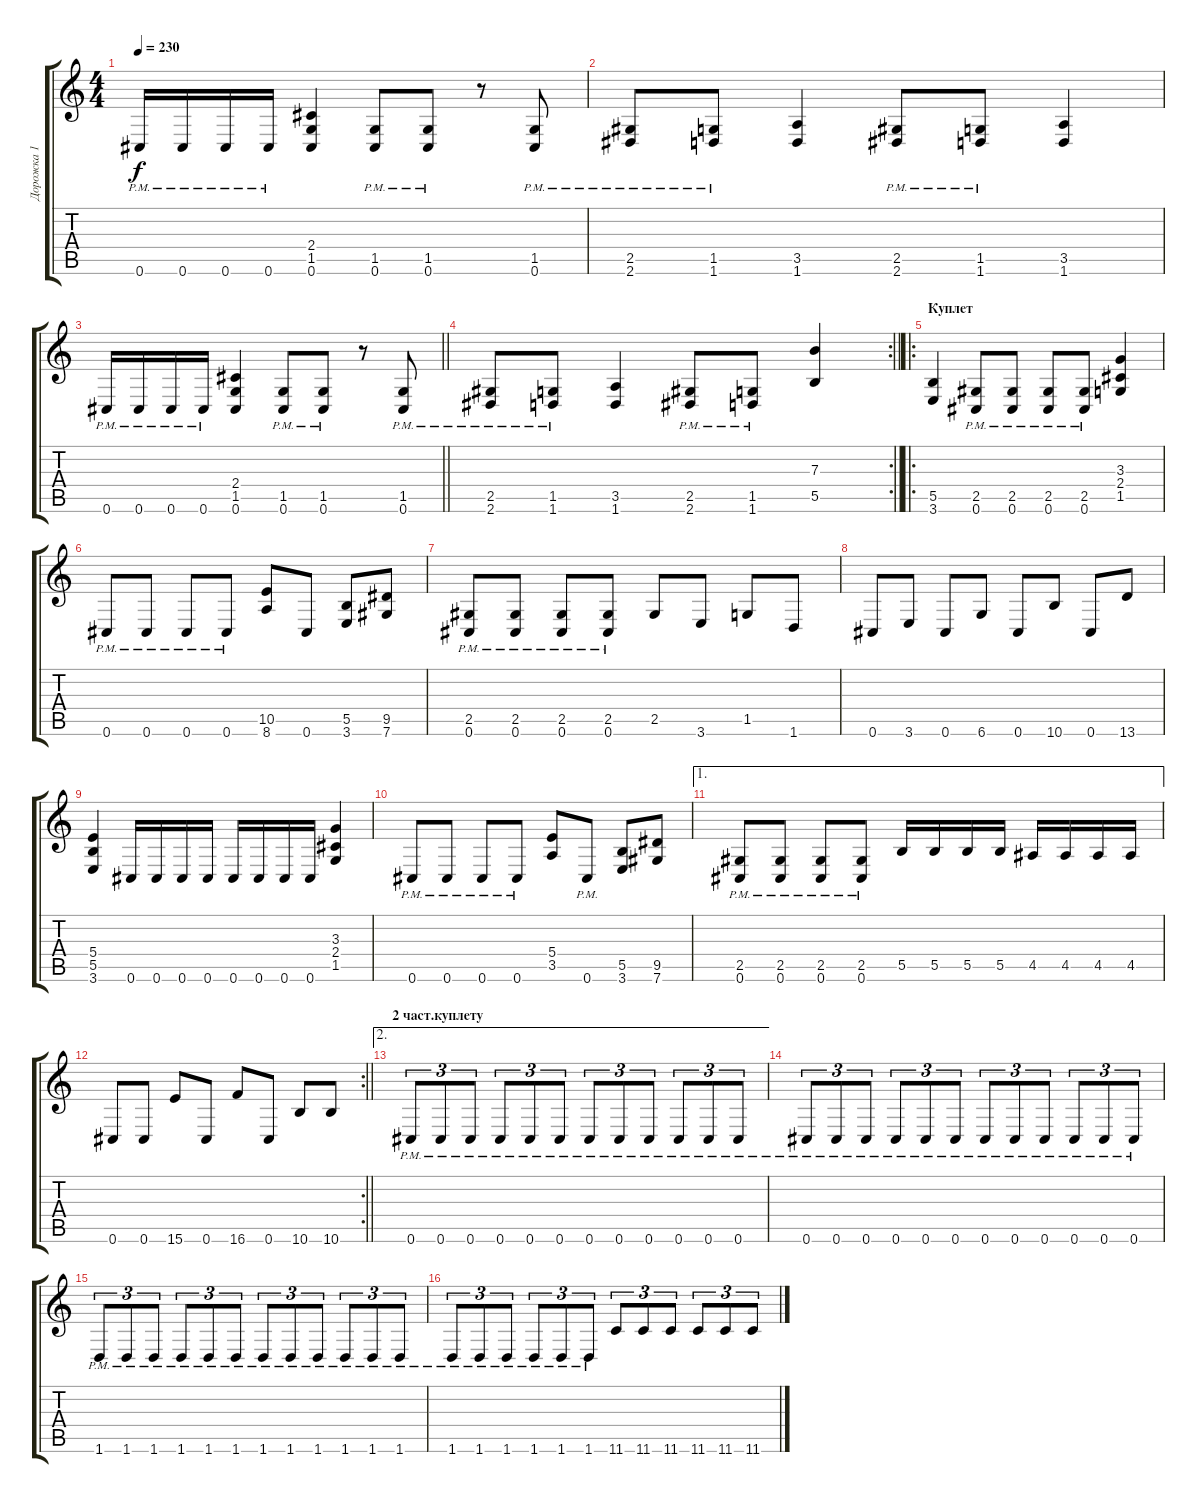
\track ("Дорожка 1" "Дорожка 1") {instrument distortionguitar}
\staff {score tabs}
\tuning (Db4 Ab3 E3 B2 Gb2 Db2) {hide}
\ts (4 4)
\tempo 230
\clef g2
\ks c
0.6{pm}.16{dy f} 0.6{pm}.16 0.6{pm}.16 0.6{pm}.16 (2.4 1.5 0.6).4 (1.5{pm} 0.6{pm}).8 (1.5{pm} 0.6{pm}).8 r.8 (1.5{pm} 0.6{pm}).8 |
(2.5{pm} 2.6{pm}).8 (1.5{pm} 1.6{pm}).8 (3.5 1.6).4 (2.5{pm} 2.6{pm}).8 (1.5{pm} 1.6{pm}).8 (3.5 1.6).4 |
\barLineRight lightlight
0.6{pm}.16 0.6{pm}.16 0.6{pm}.16 0.6{pm}.16 (2.4 1.5 0.6).4 (1.5{pm} 0.6{pm}).8 (1.5{pm} 0.6{pm}).8 r.8 (1.5{pm} 0.6{pm}).8 |
\rc 2
\section ("" "")
\barLineRight lightlight
(2.5{pm} 2.6{pm}).8 (1.5{pm} 1.6{pm}).8 (3.5 1.6).4 (2.5{pm} 2.6{pm}).8 (1.5{pm} 1.6{pm}).8 (7.3 5.5).4 |
\ro
\section ("" "Куплет")
(5.5 3.6).4 (2.5{pm} 0.6{pm}).8 (2.5{pm} 0.6{pm}).8 (2.5{pm} 0.6{pm}).8 (2.5{pm} 0.6{pm}).8 (3.3 2.4 1.5).4 |
0.6{pm}.8 0.6{pm}.8 0.6{pm}.8 0.6{pm}.8 (10.5 8.6).8 0.6.8 (5.5 3.6).8 (9.5 7.6).8 |
(2.5{pm} 0.6{pm}).8 (2.5{pm} 0.6{pm}).8 (2.5{pm} 0.6{pm}).8 (2.5{pm} 0.6{pm}).8 2.5.8 3.6.8 1.5.8 1.6.8 |
0.6.8 3.6.8 0.6.8 6.6.8 0.6.8 10.6.8 0.6.8 13.6.8 |
(5.4 5.5 3.6).4 0.6.16 0.6.16 0.6.16 0.6.16 0.6.16 0.6.16 0.6.16 0.6.16 (3.3 2.4 1.5).4 |
0.6{pm}.8 0.6{pm}.8 0.6{pm}.8 0.6{pm}.8 (5.4 3.5).8 0.6{pm}.8 (5.5 3.6).8 (9.5 7.6).8 |
\ae 1
(2.5{pm} 0.6{pm}).8 (2.5{pm} 0.6{pm}).8 (2.5{pm} 0.6{pm}).8 (2.5{pm} 0.6{pm}).8 5.5.16 5.5.16 5.5.16 5.5.16 4.5.16 4.5.16 4.5.16 4.5.16 |
\rc 2
\barLineRight lightlight
0.6.8 0.6.8 15.6.8 0.6.8 16.6.8 0.6.8 10.6.8 10.6.8 |
\ae 2
\section ("" "2 част.куплету")
0.6{pm}.8{tu (3 2)} 0.6{pm}.8{tu (3 2)} 0.6{pm}.8{tu (3 2)} 0.6{pm}.8{tu (3 2)} 0.6{pm}.8{tu (3 2)} 0.6{pm}.8{tu (3 2)} 0.6{pm}.8{tu (3 2)} 0.6{pm}.8{tu (3 2)} 0.6{pm}.8{tu (3 2)} 0.6{pm}.8{tu (3 2)} 0.6{pm}.8{tu (3 2)} 0.6{pm}.8{tu (3 2)} |
0.6{pm}.8{tu (3 2)} 0.6{pm}.8{tu (3 2)} 0.6{pm}.8{tu (3 2)} 0.6{pm}.8{tu (3 2)} 0.6{pm}.8{tu (3 2)} 0.6{pm}.8{tu (3 2)} 0.6{pm}.8{tu (3 2)} 0.6{pm}.8{tu (3 2)} 0.6{pm}.8{tu (3 2)} 0.6{pm}.8{tu (3 2)} 0.6{pm}.8{tu (3 2)} 0.6{pm}.8{tu (3 2)} |
1.6{pm}.8{tu (3 2)} 1.6{pm}.8{tu (3 2)} 1.6{pm}.8{tu (3 2)} 1.6{pm}.8{tu (3 2)} 1.6{pm}.8{tu (3 2)} 1.6{pm}.8{tu (3 2)} 1.6{pm}.8{tu (3 2)} 1.6{pm}.8{tu (3 2)} 1.6{pm}.8{tu (3 2)} 1.6{pm}.8{tu (3 2)} 1.6{pm}.8{tu (3 2)} 1.6{pm}.8{tu (3 2)} |
1.6{pm}.8{tu (3 2)} 1.6{pm}.8{tu (3 2)} 1.6{pm}.8{tu (3 2)} 1.6{pm}.8{tu (3 2)} 1.6{pm}.8{tu (3 2)} 1.6{pm}.8{tu (3 2)} 11.6.8{tu (3 2)} 11.6.8{tu (3 2)} 11.6.8{tu (3 2)} 11.6.8{tu (3 2)} 11.6.8{tu (3 2)} 11.6.8{tu (3 2)}
